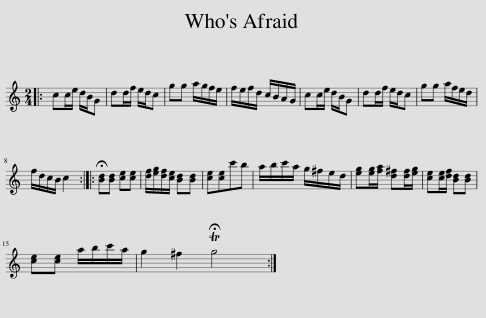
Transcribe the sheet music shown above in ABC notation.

X:1
L:1/8
M:2/4
I:linebreak $
K:C
V:1 treble
V:1
|: cc/e/ d/B/G | dd/f/ e/d/c | gg a/g/f/e/ | f/e/f/d/ c/B/A/G/ | cc/e/ d/B/G | %5
 dd/f/ e/d/c | gg a/f/e/d/ |$ f/d/c/B/ c2 :: !fermata![Bd][Bd] [ce][ce] | [df]/[eg]/[df]/[ce]/ [Bd][Bd] | %10
 [ce][ce]c'b | a/b/c'/a/ g/^f/e/d/ | [eg][eg]/[fa]/ [d^f][df]/[eg]/ | [ce][ce]/[df]/ [Bd][Bd] |$ [ce][ce] a/b/c'/a/ | %15
 g2 ^f2 !fermata!Tg4 :| %16
